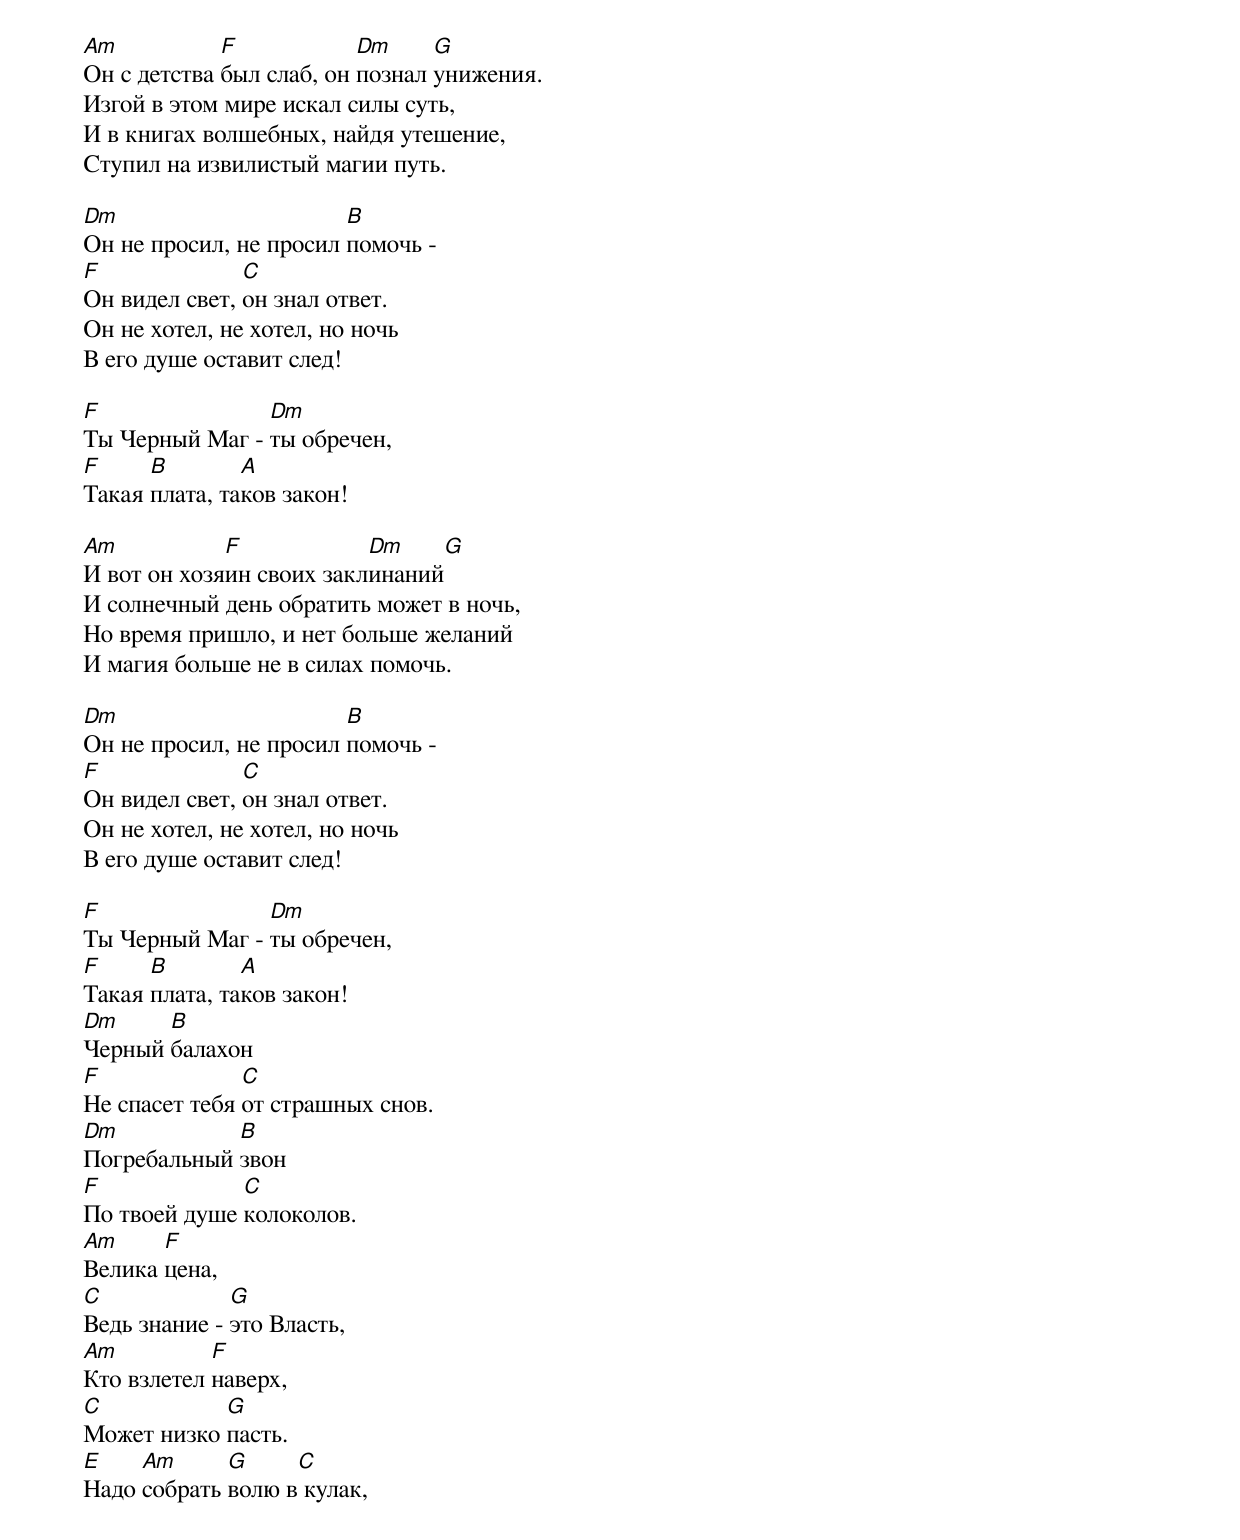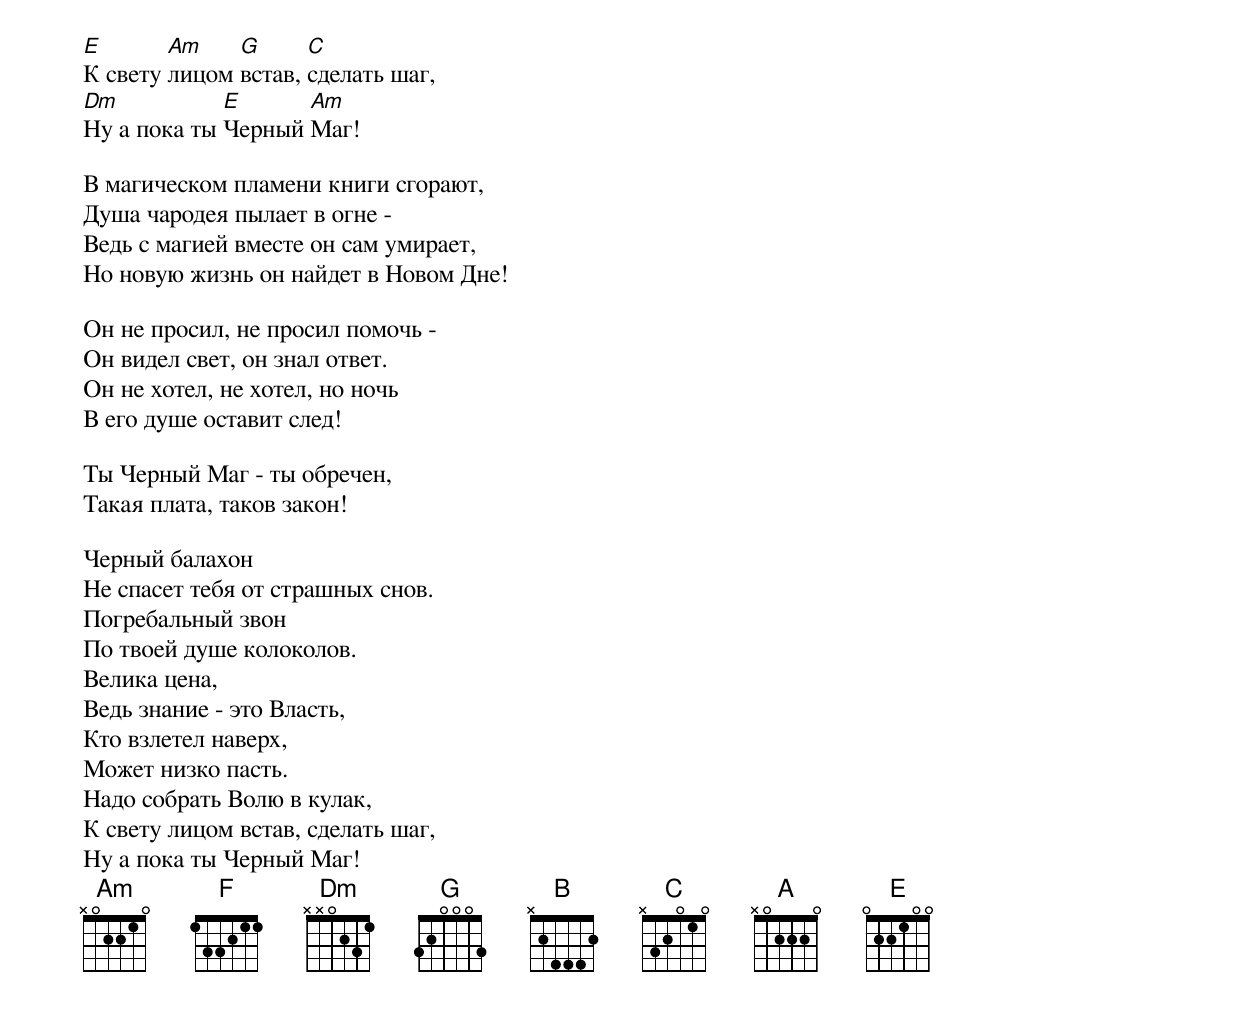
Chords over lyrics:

Am           F            Dm     G
Он с детства был слаб, он познал унижения.
Изгой в этом мире искал силы суть,
И в книгах волшебных, найдя утешение,
Ступил на извилистый магии путь.

Dm                      B
Он не просил, не просил помочь -
F              C
Он видел свет, он знал ответ.
Он не хотел, не хотел, но ночь
В его душе оставит след!

F               Dm
Ты Черный Маг - ты обречен,
F     B        A
Такая плата, таков закон!

Am           F            Dm     G
И вот он хозяин своих заклинаний
И солнечный день обратить может в ночь,
Но время пришло, и нет больше желаний
И магия больше не в силах помочь.

Dm                      B
Он не просил, не просил помочь -
F              C
Он видел свет, он знал ответ.
Он не хотел, не хотел, но ночь
В его душе оставит след!

F               Dm
Ты Черный Маг - ты обречен,
F     B        A
Такая плата, таков закон!
Dm     B
Черный балахон
F              C
Не спасет тебя от страшных снов.
Dm           B
Погребальный звон
F             C
По твоей душе колоколов.
Am     F
Велика цена,
C             G
Ведь знание - это Власть,
Am          F
Кто взлетел наверх,
C           G
Может низко пасть.
E    Am      G     C
Надо собрать волю в кулак,
E       Am    G      C
К свету лицом встав, сделать шаг,
Dm           E      Am
Ну а пока ты Черный Маг!

В магическом пламени книги сгорают,
Душа чародея пылает в огне -
Ведь с магией вместе он сам умирает,
Но новую жизнь он найдет в Новом Дне!

Он не просил, не просил помочь -
Он видел свет, он знал ответ.
Он не хотел, не хотел, но ночь
В его душе оставит след!

Ты Черный Маг - ты обречен,
Такая плата, таков закон!

Черный балахон
Не спасет тебя от страшных снов.
Погребальный звон
По твоей душе колоколов.
Велика цена,
Ведь знание - это Власть,
Кто взлетел наверх,
Может низко пасть.
Надо собрать Волю в кулак,
К свету лицом встав, сделать шаг,
Ну а пока ты Черный Маг!
